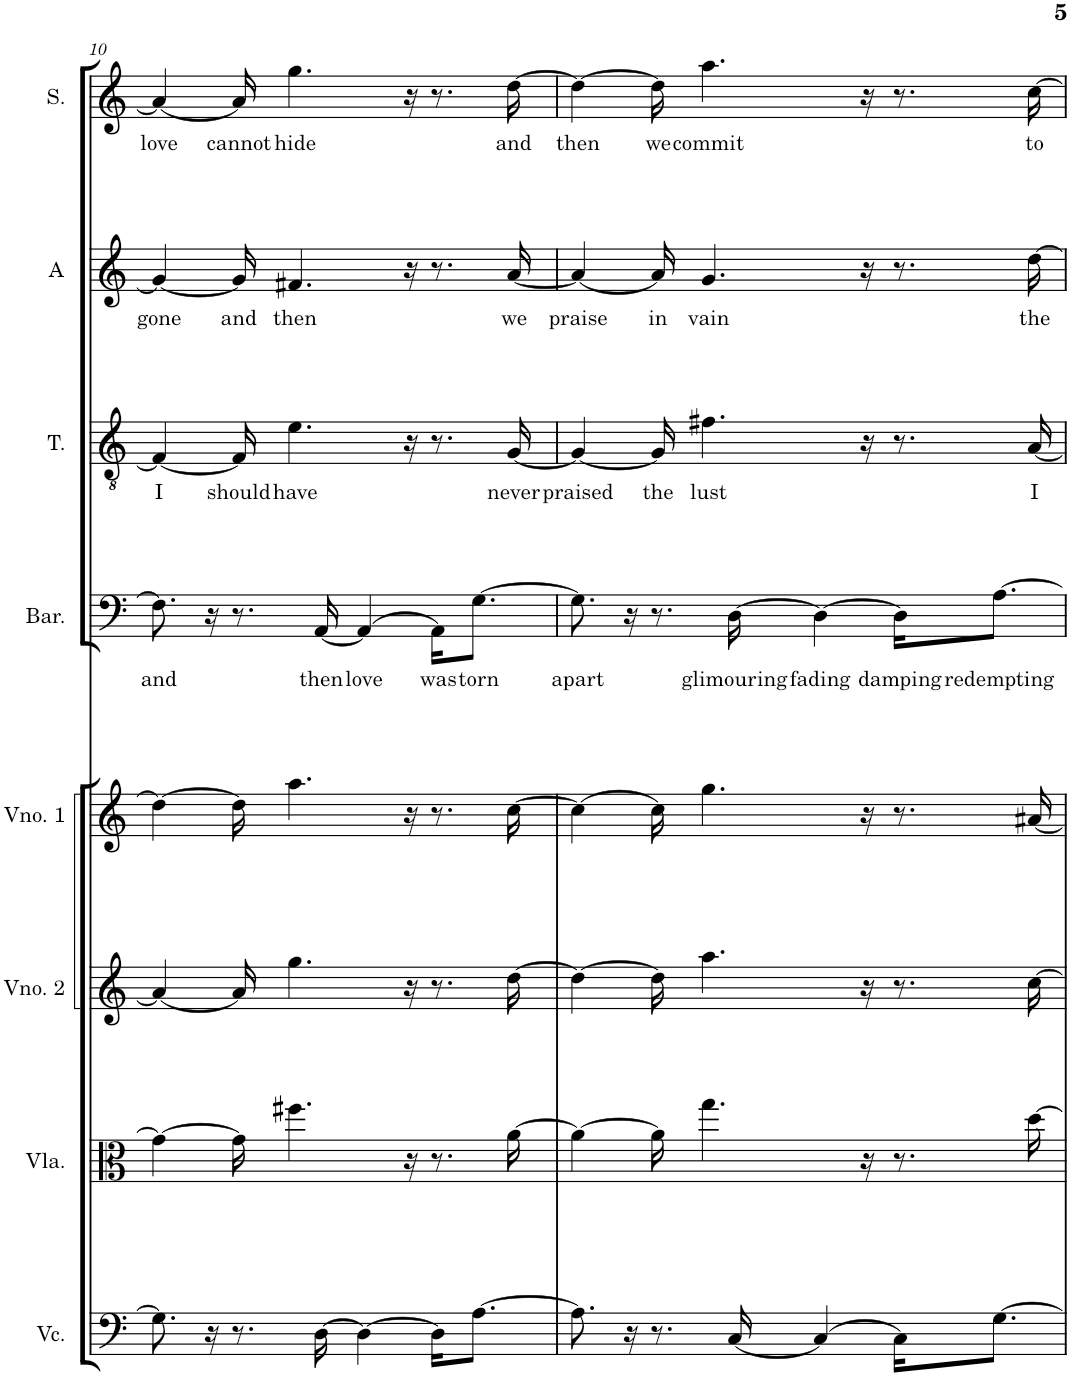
**kern	**kern	**kern	**kern	**kern	**text	**kern	**text	**kern	**text	**kern	**text
*part8	*part7	*part6	*part5	*part4	*part4	*part3	*part3	*part2	*part2	*part1	*part1
*staff8	*staff7	*staff6	*staff5	*staff4	*staff4	*staff3	*staff3	*staff2	*staff2	*staff1	*staff1
*I"Violoncelo	*I"Viola	*I"Violino 2	*I"Violino 1	*I"Barítono	*	*I"Tenor	*	*I"Alto	*	*I"Soprano	*
*I'Vc.	*I'Vla.	*I'Vno. 2	*I'Vno. 1	*I'Bar.	*	*I'T.	*	*I'A	*	*I'S.	*
!!LO:PB:g=z
*clefF4	*clefC3	*clefG2	*clefG2	*clefF4	*	*clefGv2	*	*clefG2	*	*clefG2	*
*k[]	*k[]	*k[]	*k[]	*k[]	*	*k[]	*	*k[]	*	*k[]	*
*M4/4	*M4/4	*M4/4	*M4/4	*M4/4	*	*M4/4	*	*M4/4	*	*M4/4	*
=10	=10	=10	=10	=10	=10	=10	=10	=10	=10	=10	=10
!	!	!	!	!	!LO:LY:b	!	!LO:LY:b	!	!LO:LY:b	!	!LO:LY:b
8.G\]	4g\_	4a/_	4dd\_	8.F#\]	and	4F#/_	I	4g/_	gone	4a/_	love
16r	.	.	.	16r	.	.	.	.	.	.	.
!	!	!	!	!	!	!	!LO:LY:b	!	!LO:LY:b	!	!LO:LY:b
8.r	16g\]	16a/]	16dd\]	8.r	.	16F#/]	should	16g/]	and	16a/]	cannot
!	!	!	!	!	!	!	!LO:LY:b	!	!LO:LY:b	!	!LO:LY:b
.	4.ff#X\	4.gg\	4.aa\	.	.	4.e\	have	4.f#X/	then	4.gg\	hide
!	!	!	!	!	!LO:LY:b	!	!	!	!	!	!
[16D\	.	.	.	[16AA/	then	.	.	.	.	.	.
!	!	!	!	!	!LO:LY:b	!	!	!	!	!	!
4D\_	.	.	.	4AA/_	love	.	.	.	.	.	.
.	16r	16r	16r	.	.	16r	.	16r	.	16r	.
!	!	!	!	!	!LO:LY:b	!	!	!	!	!	!
16D\KL]	8.r	8.r	8.r	16AA\KL]	was	8.r	.	8.r	.	8.r	.
!	!	!	!	!	!LO:LY:b	!	!	!	!	!	!
[8.A\J	.	.	.	[8.G\J	torn	.	.	.	.	.	.
!	!	!	!	!	!	!	!LO:LY:b	!	!LO:LY:b	!	!LO:LY:b
.	[16a\	[16dd\	[16cc\	.	.	[16G/	never	[16a/	we	[16dd\	and
=11	=11	=11	=11	=11	=11	=11	=11	=11	=11	=11	=11
!	!	!	!	!	!LO:LY:b	!	!LO:LY:b	!	!LO:LY:b	!	!LO:LY:b
8.A\]	4a\_	4dd\_	4cc\_	8.G\]	apart	4G/_	praised	4a/_	praise	4dd\_	then
16r	.	.	.	16r	.	.	.	.	.	.	.
!	!	!	!	!	!	!	!LO:LY:b	!	!LO:LY:b	!	!LO:LY:b
8.r	16a\]	16dd\]	16cc\]	8.r	.	16G/]	the	16a/]	in	16dd\]	we
!	!	!	!	!	!	!	!LO:LY:b	!	!LO:LY:b	!	!LO:LY:b
.	4.gg\	4.aa\	4.gg\	.	.	4.f#X\	lust	4.g/	vain	4.aa\	commit
!	!	!	!	!	!LO:LY:b	!	!	!	!	!	!
[16C/	.	.	.	[16D\	glimouring	.	.	.	.	.	.
!	!	!	!	!	!LO:LY:b	!	!	!	!	!	!
4C/_	.	.	.	4D\_	fading	.	.	.	.	.	.
.	16r	16r	16r	.	.	16r	.	16r	.	16r	.
!	!	!	!	!	!LO:LY:b	!	!	!	!	!	!
16C\KL]	8.r	8.r	8.r	16D\KL]	damping	8.r	.	8.r	.	8.r	.
!	!	!	!	!	!LO:LY:b	!	!	!	!	!	!
[8.G\J	.	.	.	[8.A\J	redempting	.	.	.	.	.	.
!	!	!	!	!	!	!	!LO:LY:b	!	!LO:LY:b	!	!LO:LY:b
.	[16dd\	[16cc\	[16a#X/	.	.	[16A/	I	[16dd\	the	[16cc\	to
=	=	=	=	=	=	=	=	=	=	=	=
*-	*-	*-	*-	*-	*-	*-	*-	*-	*-	*-	*-
